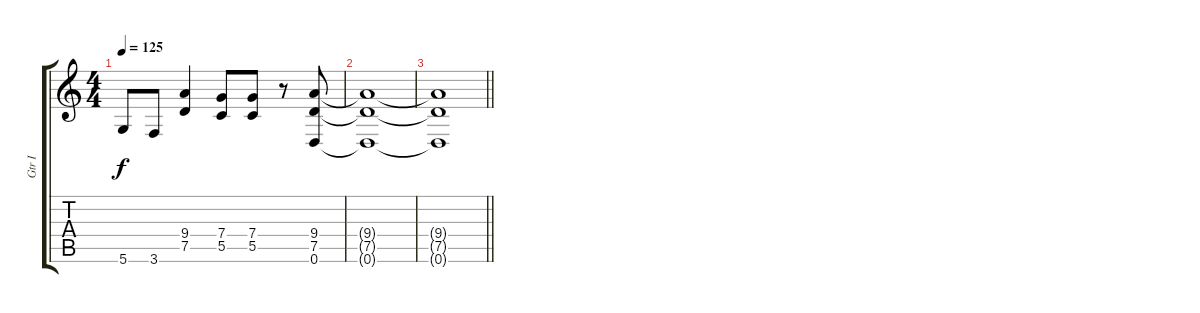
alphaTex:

\track ("Gtr I" "Gtr I") {instrument distortionguitar}
\staff {score tabs}
\tuning (D4 A3 F3 C3 G2 D2) {hide}
\ts (4 4)
\tempo 125
\clef g2
\ks c
5.6.8{dy f} 3.6.8 (9.4 7.5).4 (7.4 5.5).8 (7.4 5.5).8 r.8 (9.4 7.5 0.6).8 |
(9.4{t} 7.5{t} 0.6{t}).1 |
\barLineRight lightlight
(9.4{t} 7.5{t} 0.6{t}).1
